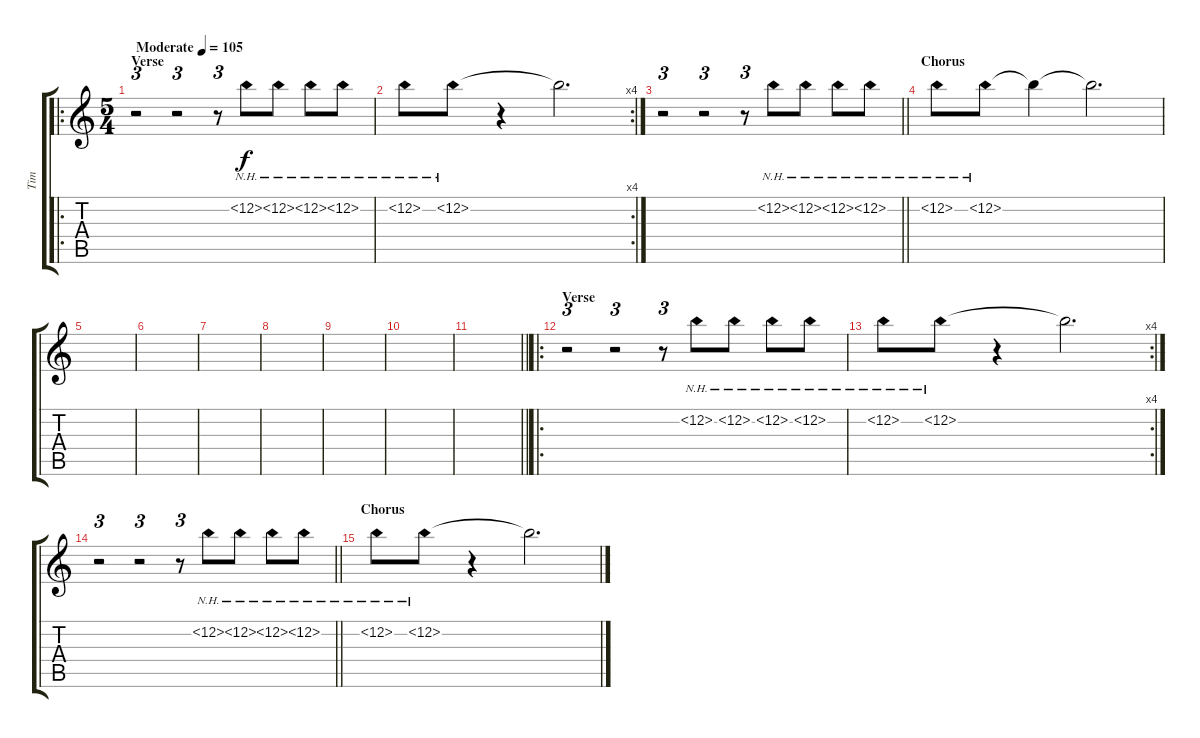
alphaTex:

\track ("Tim" "Tim") {instrument acousticguitarsteel}
\staff {score tabs}
\tuning (E4 B3 G3 D3 A2 E2) {hide}
\ro
\ts (5 4)
\section ("" "Verse")
\tempo (105 "Moderate")
\clef g2
\ks c
r.2{tu (3 2) dy f instrument acousticguitarsteel} r.2{tu (3 2)} r.8{tu (3 2)} 12.2{nh}.8 12.2{nh}.8 12.2{nh}.8 12.2{nh}.8 |
\rc 4
12.2{nh}.8 12.2{nh}.8 r.4 12.2{t}.2{d} |
\barLineRight lightlight
r.2{tu (3 2)} r.2{tu (3 2)} r.8{tu (3 2)} 12.2{nh}.8 12.2{nh}.8 12.2{nh}.8 12.2{nh}.8 |
\section ("" "Chorus")
12.2{nh}.8 12.2{nh}.8 12.2{t}.4 12.2{t}.2{d} |
|
|
|
|
|
|
\barLineRight lightlight
|
\ro
\section ("" "Verse")
r.2{tu (3 2)} r.2{tu (3 2)} r.8{tu (3 2)} 12.2{nh}.8 12.2{nh}.8 12.2{nh}.8 12.2{nh}.8 |
\rc 4
12.2{nh}.8 12.2{nh}.8 r.4 12.2{t}.2{d} |
\barLineRight lightlight
r.2{tu (3 2)} r.2{tu (3 2)} r.8{tu (3 2)} 12.2{nh}.8 12.2{nh}.8 12.2{nh}.8 12.2{nh}.8 |
\section ("" "Chorus")
12.2{nh}.8 12.2{nh}.8 r.4 12.2{t}.2{d}
